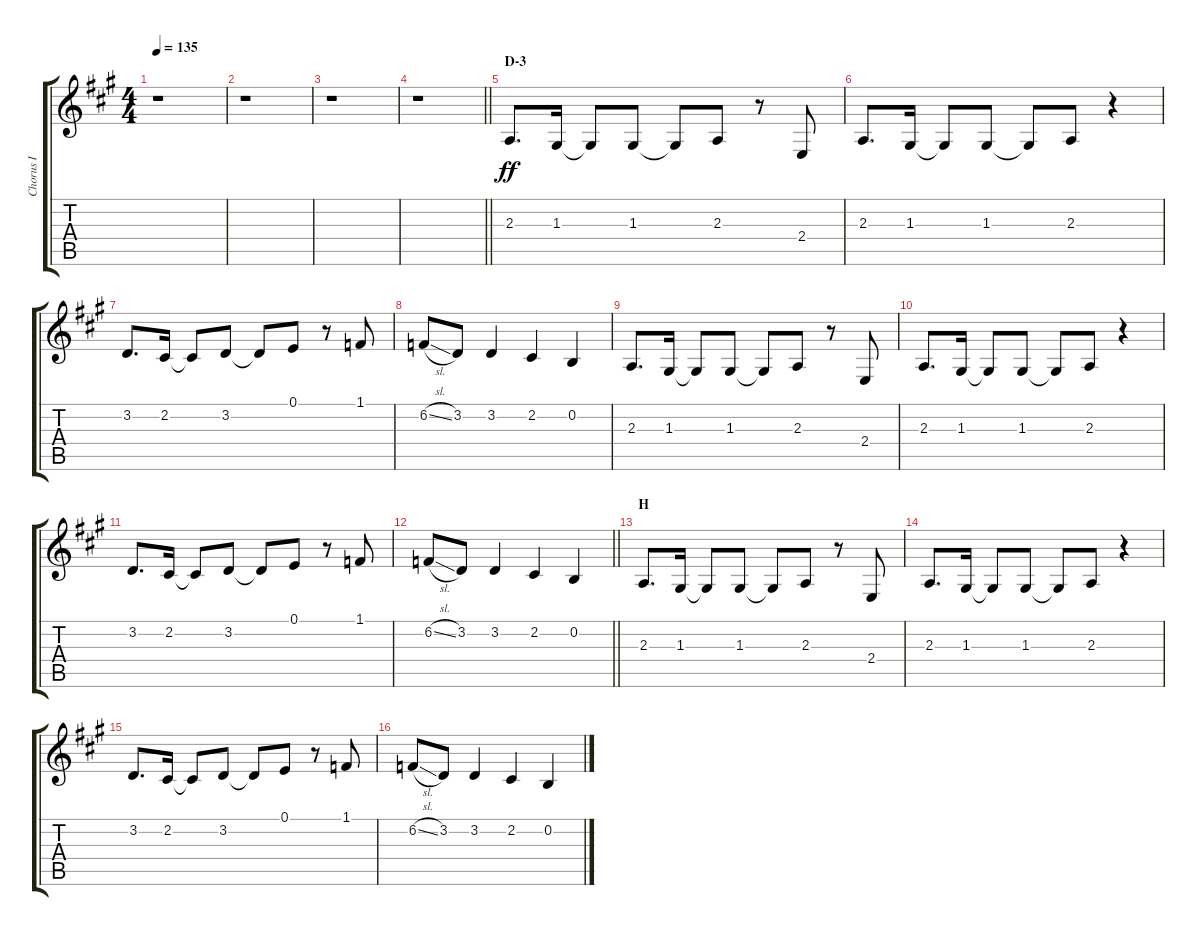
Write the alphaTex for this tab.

\track ("Chorus I" "Chorus I") {instrument voiceoohs}
\staff {score tabs}
\tuning (E4 B3 G3 D3 A2 E2) {hide}
\ts (4 4)
\tempo 135
\clef g2
\ks a
r.1{dy ff} |
r.1 |
r.1 |
\barLineRight lightlight
r.1 |
\section ("" "D-3")
2.3.8{d} 1.3.16 1.3{t}.8 1.3.8 1.3{t}.8 2.3.8 r.8 2.4.8 |
2.3.8{d} 1.3.16 1.3{t}.8 1.3.8 1.3{t}.8 2.3.8 r.4 |
3.2.8{d} 2.2.16 2.2{t}.8 3.2.8 3.2{t}.8 0.1.8 r.8 1.1.8 |
6.2{sl}.8 3.2.8 3.2.4 2.2.4 0.2.4 |
2.3.8{d} 1.3.16 1.3{t}.8 1.3.8 1.3{t}.8 2.3.8 r.8 2.4.8 |
2.3.8{d} 1.3.16 1.3{t}.8 1.3.8 1.3{t}.8 2.3.8 r.4 |
3.2.8{d} 2.2.16 2.2{t}.8 3.2.8 3.2{t}.8 0.1.8 r.8 1.1.8 |
\barLineRight lightlight
6.2{sl}.8 3.2.8 3.2.4 2.2.4 0.2.4 |
\section ("" "H")
2.3.8{d} 1.3.16 1.3{t}.8 1.3.8 1.3{t}.8 2.3.8 r.8 2.4.8 |
2.3.8{d} 1.3.16 1.3{t}.8 1.3.8 1.3{t}.8 2.3.8 r.4 |
3.2.8{d} 2.2.16 2.2{t}.8 3.2.8 3.2{t}.8 0.1.8 r.8 1.1.8 |
6.2{sl}.8 3.2.8 3.2.4 2.2.4 0.2.4
